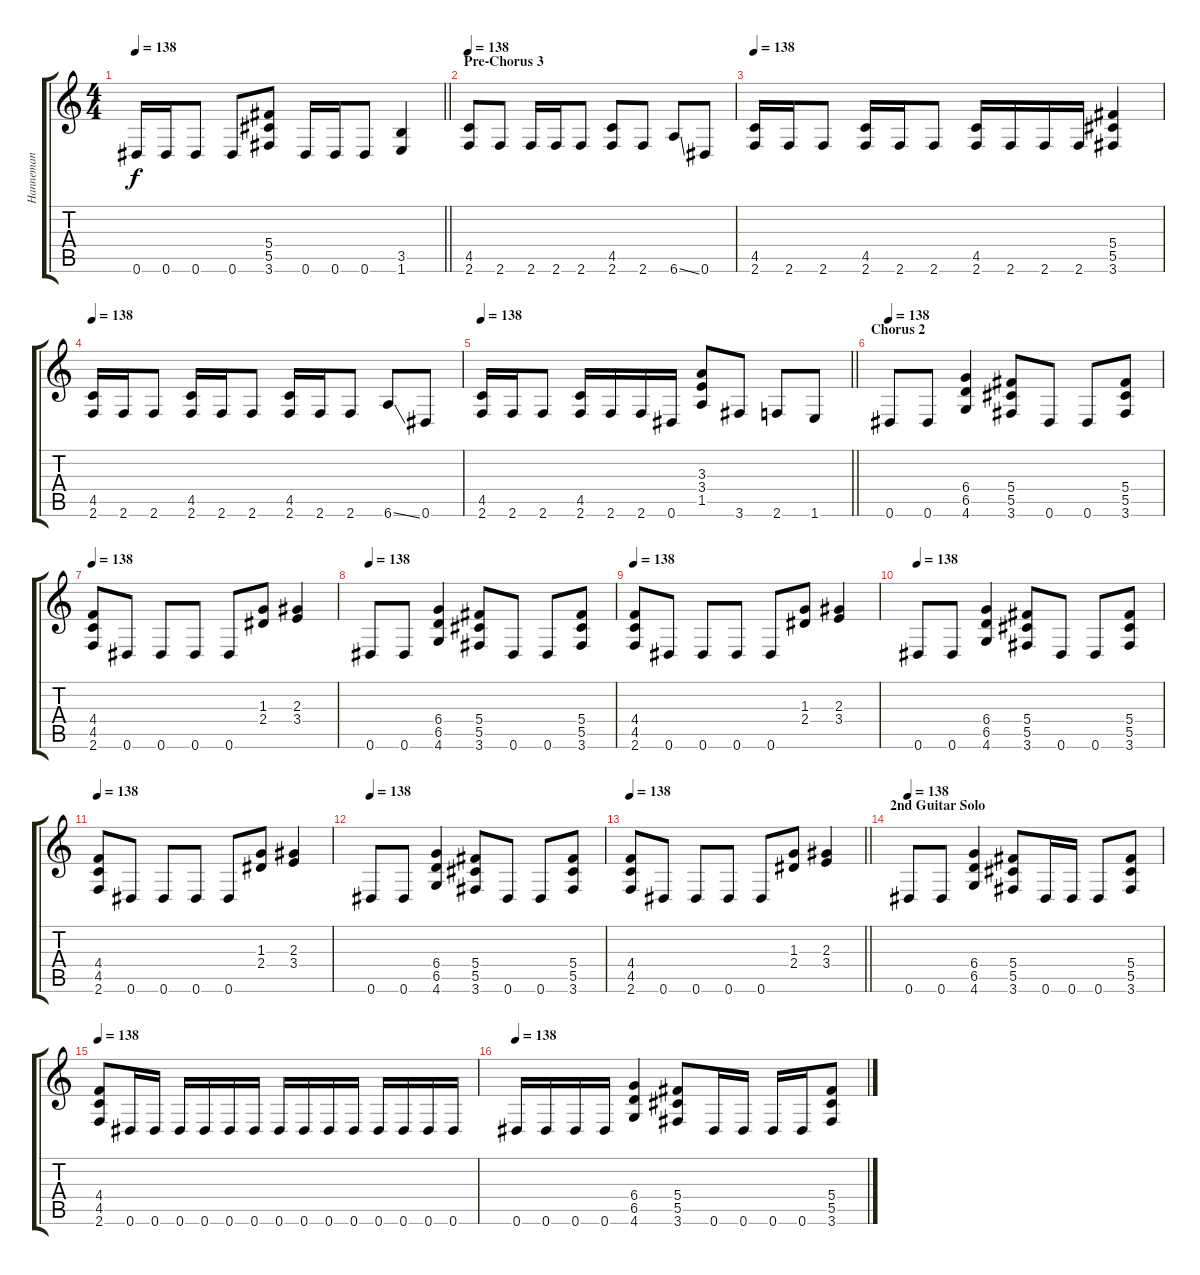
\track ("Hanneman" "Hanneman") {instrument distortionguitar}
\staff {score tabs}
\tuning (Eb4 Bb3 Gb3 Db3 Ab2 Eb2) {hide}
\ts (4 4)
\tempo 138
\clef g2
\barLineRight lightlight
\ks c
0.6.16{dy f} 0.6.16 0.6.8 0.6.8 (5.4 5.5 3.6).8 0.6.16 0.6.16 0.6.8 (3.5 1.6).4 |
\section ("" "Pre-Chorus 3")
\tempo 138
(4.5 2.6).8 2.6.8 2.6.16 2.6.16 2.6.8 (4.5 2.6).8 2.6.8 6.6{ss}.8 0.6.8 |
\tempo 138
(4.5 2.6).16 2.6.16 2.6.8 (4.5 2.6).16 2.6.16 2.6.8 (4.5 2.6).16 2.6.16 2.6.16 2.6.16 (5.4 5.5 3.6).4 |
\tempo 138
(4.5 2.6).16 2.6.16 2.6.8 (4.5 2.6).16 2.6.16 2.6.8 (4.5 2.6).16 2.6.16 2.6.8 6.6{ss}.8 0.6.8 |
\tempo 138
\barLineRight lightlight
(4.5 2.6).16 2.6.16 2.6.8 (4.5 2.6).16 2.6.16 2.6.16 0.6.16 (3.3 3.4 1.5).8 3.6.8 2.6.8 1.6.8 |
\section ("" "Chorus 2")
\tempo 138
0.6.8 0.6.8 (6.4 6.5 4.6).4 (5.4 5.5 3.6).8 0.6.8 0.6.8 (5.4 5.5 3.6).8 |
\tempo 138
(4.4 4.5 2.6).8 0.6.8 0.6.8 0.6.8 0.6.8 (1.3 2.4).8 (2.3 3.4).4 |
\tempo 138
0.6.8 0.6.8 (6.4 6.5 4.6).4 (5.4 5.5 3.6).8 0.6.8 0.6.8 (5.4 5.5 3.6).8 |
\tempo 138
(4.4 4.5 2.6).8 0.6.8 0.6.8 0.6.8 0.6.8 (1.3 2.4).8 (2.3 3.4).4 |
\tempo 138
0.6.8 0.6.8 (6.4 6.5 4.6).4 (5.4 5.5 3.6).8 0.6.8 0.6.8 (5.4 5.5 3.6).8 |
\tempo 138
(4.4 4.5 2.6).8 0.6.8 0.6.8 0.6.8 0.6.8 (1.3 2.4).8 (2.3 3.4).4 |
\tempo 138
0.6.8 0.6.8 (6.4 6.5 4.6).4 (5.4 5.5 3.6).8 0.6.8 0.6.8 (5.4 5.5 3.6).8 |
\tempo 138
\barLineRight lightlight
(4.4 4.5 2.6).8 0.6.8 0.6.8 0.6.8 0.6.8 (1.3 2.4).8 (2.3 3.4).4 |
\section ("" "2nd Guitar Solo")
\tempo 138
0.6.8 0.6.8 (6.4 6.5 4.6).4 (5.4 5.5 3.6).8 0.6.16 0.6.16 0.6.8 (5.4 5.5 3.6).8 |
\tempo 138
(4.4 4.5 2.6).8 0.6.16 0.6.16 0.6.16 0.6.16 0.6.16 0.6.16 0.6.16 0.6.16 0.6.16 0.6.16 0.6.16 0.6.16 0.6.16 0.6.16 |
\tempo 138
0.6.16 0.6.16 0.6.16 0.6.16 (6.4 6.5 4.6).4 (5.4 5.5 3.6).8 0.6.16 0.6.16 0.6.16 0.6.16 (5.4 5.5 3.6).8
